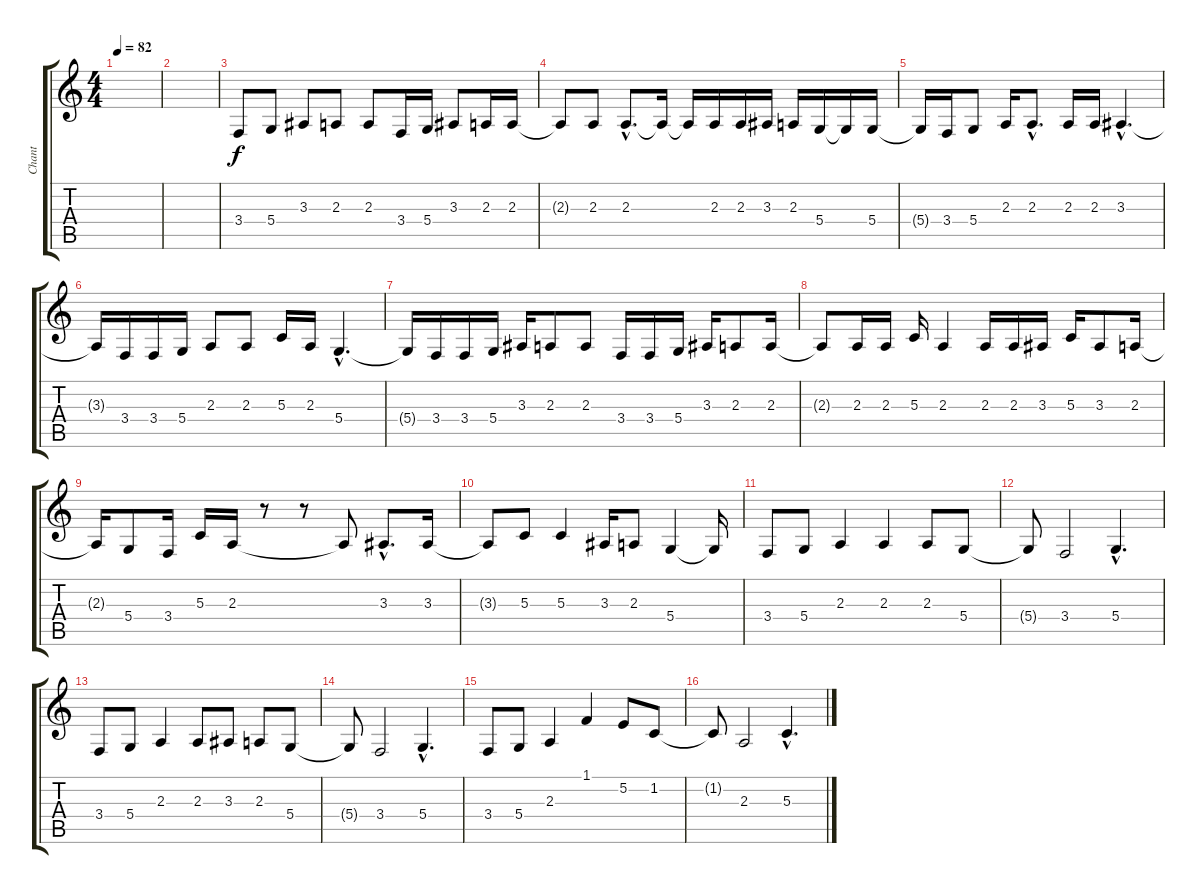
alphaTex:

\track ("Chant" "Chant") {instrument violin}
\staff {score tabs}
\tuning (E4 B3 G3 D3 A2 E2) {hide}
\ts (4 4)
\tempo 82
\clef g2
\ks c
|
|
3.4.8 5.4.8 3.3.8 2.3.8 2.3.8 3.4.16 5.4.16 3.3.8 2.3.16 2.3.16 |
2.3{t}.8 2.3.8 2.3{hac}.8{d} 2.3{t}.16 2.3{t}.16 2.3.16 2.3.16 3.3.16 2.3.16 5.4.16 5.4{t}.16 5.4.16 |
5.4{t}.16 3.4.16 5.4.8 2.3.16 2.3{hac}.8{d} 2.3.16 2.3.16 3.3{hac}.4{d} |
3.3{t}.16 3.4.16 3.4.16 5.4.16 2.3.8 2.3.8 5.3.16 2.3.16 5.4{hac}.4{d} |
5.4{t}.16 3.4.16 3.4.16 5.4.16 3.3.16 2.3.8 2.3.8 3.4.16 3.4.16 5.4.16 3.3.16 2.3.8 2.3.16 |
2.3{t}.8 2.3.16 2.3.16 5.3.16 2.3.4 2.3.16 2.3.16 3.3.16 5.3.16 3.3.8 2.3.16 |
2.3{t}.16 5.4.8 3.4.16 5.3.16 2.3.16 r.8 r.8 2.3{t}.8 3.3{hac}.8{d} 3.3.16 |
3.3{t}.8 5.3.8 5.3.4 3.3.16 2.3.8 5.4.4 5.4{t}.16 |
3.4.8 5.4.8 2.3.4 2.3.4 2.3.8 5.4.8 |
5.4{t}.8 3.4.2 5.4{hac}.4{d} |
3.4.8 5.4.8 2.3.4 2.3.8 3.3.8 2.3.8 5.4.8 |
5.4{t}.8 3.4.2 5.4{hac}.4{d} |
3.4.8 5.4.8 2.3.4 1.1.4 5.2.8 1.2.8 |
1.2{t}.8 2.3.2 5.3{hac}.4{d}
